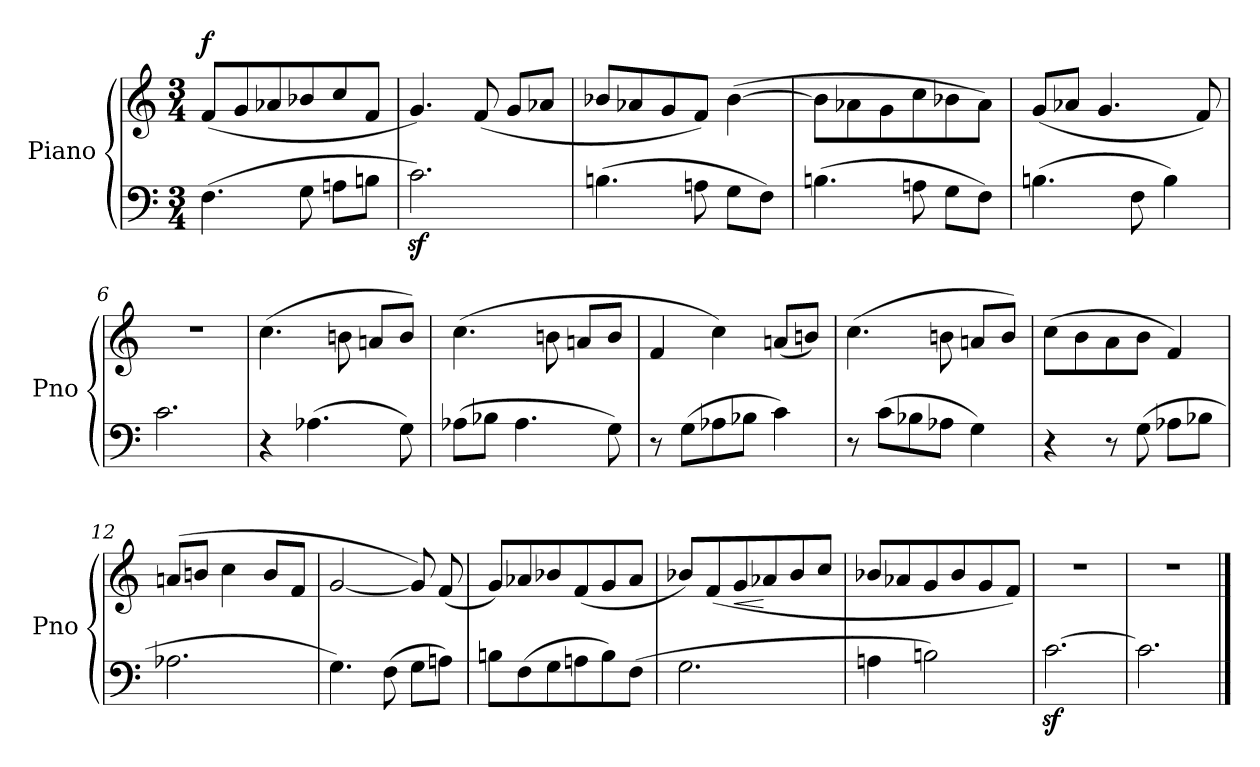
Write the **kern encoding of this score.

**kern	**kern	**dynam
*part2	*part1	*part1
*staff2	*staff1	*staff1
*I"Piano	*I"Piano	*
*I'Pno	*I'Pno	*
*clefF4	*clefG2	*
*k[]	*k[]	*
*M3/4	*M3/4	*
*MM76	*MM76	*
=1	=1	=1
!	!	!LO:DY:a
(4.F\	(8f/L	f
.	8g/	.
.	8a-X/	.
8G\	8b-X/	.
8An\L	8cc/	.
8Bn\J	8f/J	.
=2	=2	=2
2.cz>\)	4.g/)	.
.	(8f/	.
.	8g/L	.
.	8a-X/J	.
=3	=3	=3
(4.Bn\	8b-X/L	.
.	8a-X/	.
.	8g/	.
8An\	8f/J)	.
8G\L	([4b-\	.
8F\J)	.	.
=4	=4	=4
(4.Bn\	8b-\L]	.
.	8a-X\	.
.	8g\	.
8An\	8cc\	.
8G\L	8b-X\	.
8F\J)	8a-\J)	.
!!LO:LB:g=z
=5	=5	=5
(4.Bn\	(8g/L	.
.	8a-X/J	.
.	4.g/	.
8F\	.	.
4B\)	.	.
.	8f/)	.
=6	=6	=6
2.c\	2.r	.
=7	=7	=7
4r	(4.cc\	.
(4.A-X\	.	.
.	8bn\	.
.	8an/L	.
8G\)	8b/J)	.
=8	=8	=8
(8A-X\L	(4.cc\	.
8B-X\J	.	.
4.A-\	.	.
.	8bn\	.
.	8an/L	.
8G\)	8b/J	.
=9	=9	=9
8r	4f/	.
(8G\L	.	.
8A-X\	4cc\)	.
8B-X\J	.	.
4c\)	(8an/L	.
.	8bn/J)	.
!!LO:LB:g=z
=10	=10	=10
8r	(4.cc\	.
(8c\L	.	.
8B-X\	.	.
8A-X\J	8bn\	.
4G\)	8an/L	.
.	8b/J)	.
=11	=11	=11
4r	(8cc\L	.
.	8b\	.
8r	8a\	.
(8G\	8b\J	.
8A-X\L	4f/)	.
8B-X\J	.	.
=12	=12	=12
2.A-X\	(8an/L	.
.	8bn/J	.
.	4cc\	.
.	8b/L	.
.	8f/J	.
=13	=13	=13
4.G\)	[2g/	.
(8F\	.	.
8G\L	8g/])	.
8An\J)	(8f/	.
!!LO:LB:g=z
=14	=14	=14
8Bn\L	8g/L)	.
(8F\	8a-X/	.
8G\	8b-X/	.
8An\	(8f/	.
8B\)	8g/	.
(8F\J	8a-/J	.
=15	=15	=15
2.G\	8b-X/L)	.
.	(8f/	.
!	!	!LO:HP:b
.	8g/	<
.	8a-X/	[
.	8b-/	.
.	8cc/J	.
=16	=16	=16
4An\	8b-X/L	.
.	8a-X/	.
2Bn\)	8g/	.
.	8b-/	.
.	8g/	.
.	8f/J)	.
=17	=17	=17
[2.cz>\	2.r	.
=18	=18	=18
2.c\]	2.r	.
==	==	==
*-	*-	*-
